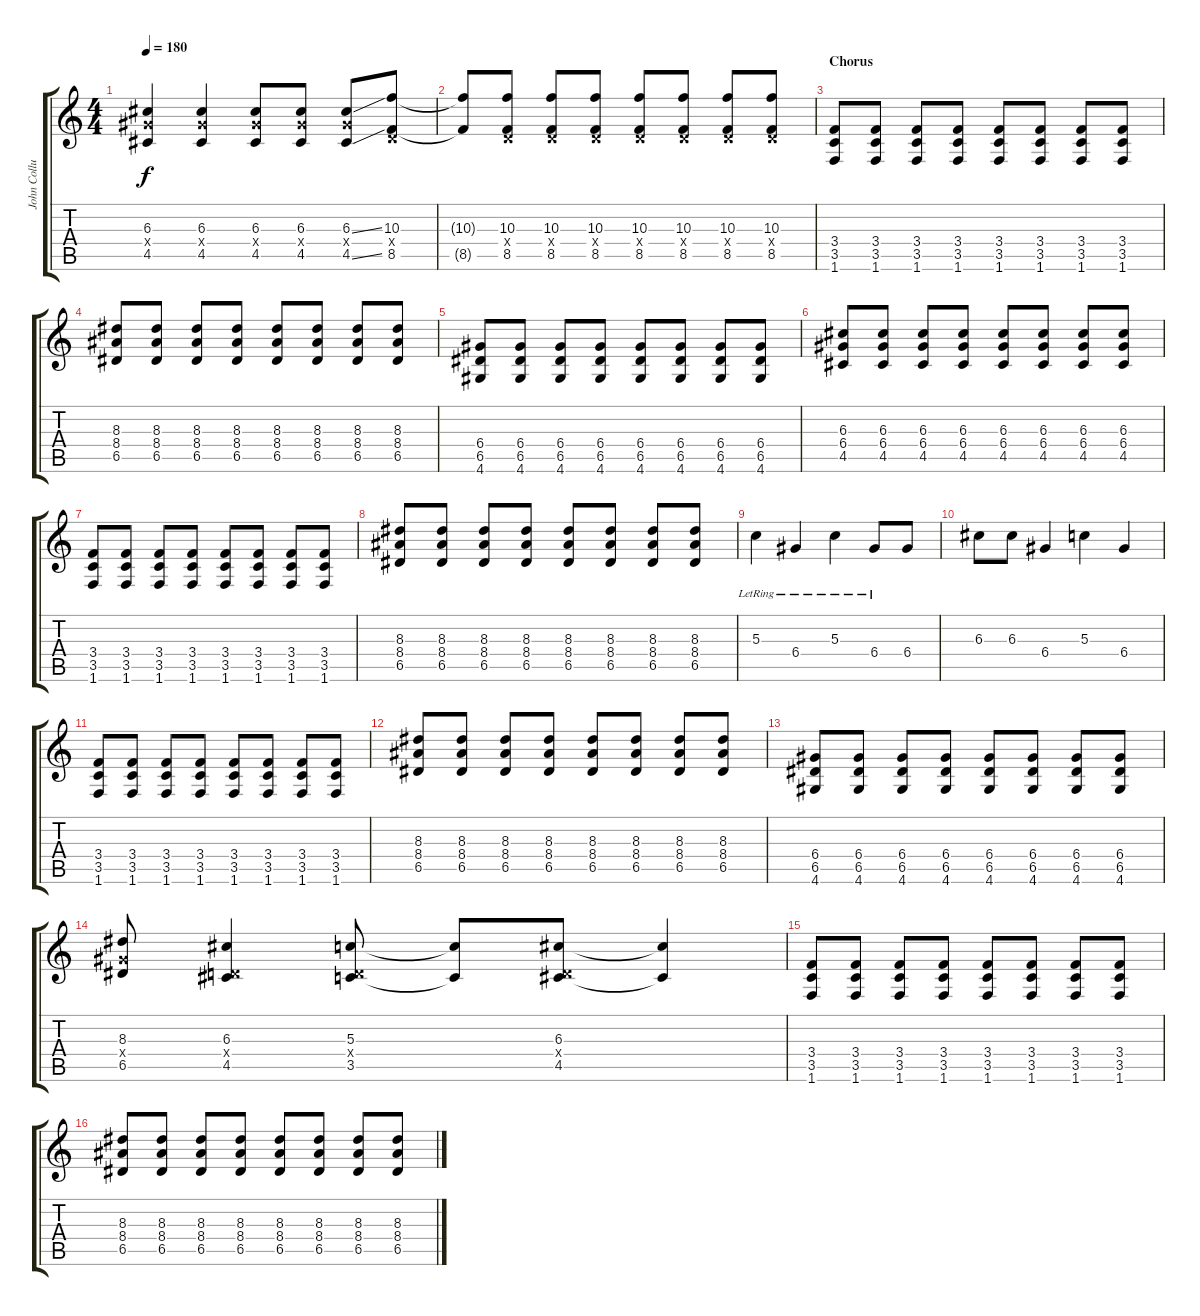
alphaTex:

\track ("John Collura (Lead gtr)" "John Collu") {instrument distortionguitar}
\staff {score tabs}
\tuning (E4 B3 G3 D3 A2 E2) {hide}
\ts (4 4)
\tempo 180
\clef g2
\ks c
(6.3 6.4{x} 4.5).4{dy f} (6.3 6.4{x} 4.5).4 (6.3 6.4{x} 4.5).8 (6.3 6.4{x} 4.5).8 (6.3{ss} 6.4{x} 4.5{ss}).8 (10.3 0.4{x} 8.5).8 |
(10.3{t} 8.5{t}).8 (10.3 0.4{x} 8.5).8 (10.3 0.4{x} 8.5).8 (10.3 0.4{x} 8.5).8 (10.3 0.4{x} 8.5).8 (10.3 0.4{x} 8.5).8 (10.3 0.4{x} 8.5).8 (10.3 0.4{x} 8.5).8 |
\section ("" "Chorus")
(3.4 3.5 1.6).8 (3.4 3.5 1.6).8 (3.4 3.5 1.6).8 (3.4 3.5 1.6).8 (3.4 3.5 1.6).8 (3.4 3.5 1.6).8 (3.4 3.5 1.6).8 (3.4 3.5 1.6).8 |
(8.3 8.4 6.5).8 (8.3 8.4 6.5).8 (8.3 8.4 6.5).8 (8.3 8.4 6.5).8 (8.3 8.4 6.5).8 (8.3 8.4 6.5).8 (8.3 8.4 6.5).8 (8.3 8.4 6.5).8 |
(6.4 6.5 4.6).8 (6.4 6.5 4.6).8 (6.4 6.5 4.6).8 (6.4 6.5 4.6).8 (6.4 6.5 4.6).8 (6.4 6.5 4.6).8 (6.4 6.5 4.6).8 (6.4 6.5 4.6).8 |
(6.3 6.4 4.5).8 (6.3 6.4 4.5).8 (6.3 6.4 4.5).8 (6.3 6.4 4.5).8 (6.3 6.4 4.5).8 (6.3 6.4 4.5).8 (6.3 6.4 4.5).8 (6.3 6.4 4.5).8 |
(3.4 3.5 1.6).8 (3.4 3.5 1.6).8 (3.4 3.5 1.6).8 (3.4 3.5 1.6).8 (3.4 3.5 1.6).8 (3.4 3.5 1.6).8 (3.4 3.5 1.6).8 (3.4 3.5 1.6).8 |
(8.3 8.4 6.5).8 (8.3 8.4 6.5).8 (8.3 8.4 6.5).8 (8.3 8.4 6.5).8 (8.3 8.4 6.5).8 (8.3 8.4 6.5).8 (8.3 8.4 6.5).8 (8.3 8.4 6.5).8 |
5.3{lr}.4 6.4{lr}.4 5.3{lr}.4 6.4{lr}.8 6.4.8 |
6.3.8 6.3.8 6.4.4 5.3.4 6.4.4 |
(3.4 3.5 1.6).8 (3.4 3.5 1.6).8 (3.4 3.5 1.6).8 (3.4 3.5 1.6).8 (3.4 3.5 1.6).8 (3.4 3.5 1.6).8 (3.4 3.5 1.6).8 (3.4 3.5 1.6).8 |
(8.3 8.4 6.5).8 (8.3 8.4 6.5).8 (8.3 8.4 6.5).8 (8.3 8.4 6.5).8 (8.3 8.4 6.5).8 (8.3 8.4 6.5).8 (8.3 8.4 6.5).8 (8.3 8.4 6.5).8 |
(6.4 6.5 4.6).8 (6.4 6.5 4.6).8 (6.4 6.5 4.6).8 (6.4 6.5 4.6).8 (6.4 6.5 4.6).8 (6.4 6.5 4.6).8 (6.4 6.5 4.6).8 (6.4 6.5 4.6).8 |
(8.3 6.4{x} 6.5).8 (6.3 0.4{x} 4.5).4 (5.3 0.4{x} 3.5).8 (5.3{t} 3.5{t}).8 (6.3 0.4{x} 4.5).8 (6.3{t} 4.5{t}).4 |
(3.4 3.5 1.6).8 (3.4 3.5 1.6).8 (3.4 3.5 1.6).8 (3.4 3.5 1.6).8 (3.4 3.5 1.6).8 (3.4 3.5 1.6).8 (3.4 3.5 1.6).8 (3.4 3.5 1.6).8 |
(8.3 8.4 6.5).8 (8.3 8.4 6.5).8 (8.3 8.4 6.5).8 (8.3 8.4 6.5).8 (8.3 8.4 6.5).8 (8.3 8.4 6.5).8 (8.3 8.4 6.5).8 (8.3 8.4 6.5).8
